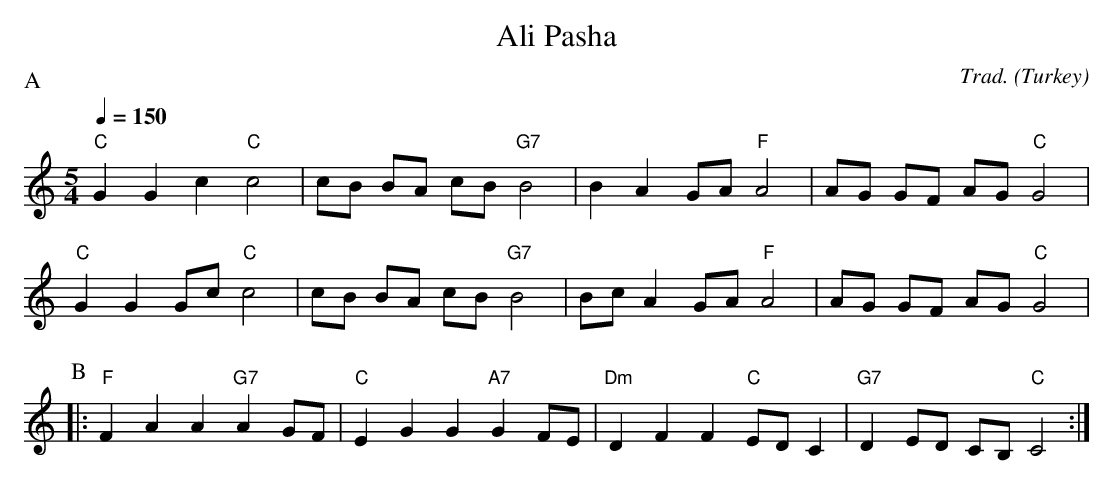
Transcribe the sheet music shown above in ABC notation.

X:1
T: Ali Pasha
O: Turkey
C: Trad.
P: ABB
M: 5/4
L: 1/4
Q: 1/4=150
P: A
K: C
 "C"GGc "C"c2 | c/2B/2 B/2A/2 c/2B/2 "G7"B2 |\
    B A G/2A/2 "F"A2 | A/2G/2 G/2F/2 A/2G/2 "C"G2 |
 "C"G G G/2c/2 "C"c2 | c/2B/2 B/2A/2 c/2B/2 "G7"B2 |\
    B/2c/2 A G/2A/2 "F"A2 | A/2G/2 G/2F/2 A/2G/2 "C"G2 |
P: B
 |: "F"FAA "G7"AG/2F/2 | "C"EGG "A7"GF/2E/2 |\
    "Dm"DFF "C"E/2D/2C | "G7"D E/2D/2 C/2B,/2 "C"C2 :|
